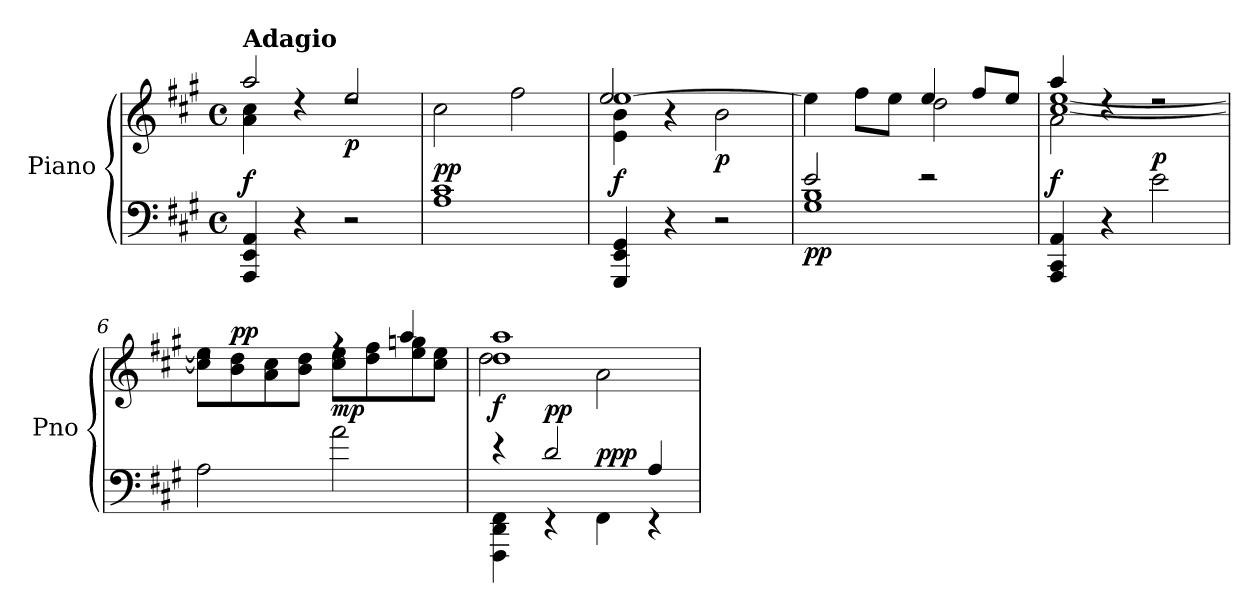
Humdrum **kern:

**kern	**kern	**dynam
*part1	*part1	*part1
*staff2	*staff1	*staff1/2
*I"Piano	*	*
*I'Pno	*	*
*clefF4	*clefG2	*
*k[f#c#g#]	*k[f#c#g#]	*
*M4/4	*M4/4	*
*met(c)	*met(c)	*
=1	=1	=1
*	*^	*
!	!LO:TX:a:B:t=Adagio	!	!
!	!	!	!LO:DY:a=2
4AAA/ 4EE/ 4AA/	2aa/	4a\ 4cc#\	f
4r	.	4rdd	.
!	!	!	!LO:DY:b
2r	2ee/	2rdd	p
=2	=2	=2	=2
!	!	!	!LO:DY:a=2
*	*v	*v	*
1A 1c#	2cc#\	pp
.	2ff#\	.
=3	=3	=3
*	*^	*
*	*	*^	*
!	!	!	!	!LO:DY:b
4GGG#/ 4EE/ 4GG#/	[1ee	2ee/	4e\ 4b\	f
4r	.	.	4r	.
!	!	!	!	!LO:DY:b
2r	.	2b\	2ryy	p
=4	=4	=4	=4	=4
*^	*	*	*	*
!	!	!	!	!	!LO:DY:b=2
*	*	*	*v	*v	*
2e/	1G# 1B	4ee\]	2ryy	pp
.	.	8ff#\L	.	.
.	.	8ee\J	.	.
2r	.	4ee/	2dd\	.
.	.	8ff#/L	.	.
.	.	8ee/J	.	.
*v	*v	*	*	*
!!LO:LB:g=z
=5	=5	=5	=5
*	*	*^	*
!	!	!	!	!LO:DY:a=2
4AAA/ 4CC#/ 4AA/	4aa/	[1cc# [1ee	2a\	f
4r	4rdd	.	.	.
!	!	!	!	!LO:DY:a=2
2e\	2rdd	.	2ryy	p
*	*	*v	*v	*
=6	=6	=6	=6
2A\	2rdd	8cc#\] 8ee\]L	.
!	!	!	!LO:DY:a
.	.	8b\ 8dd\	pp
.	.	8a\ 8cc#\	.
.	.	8b\ 8dd\J	.
!	!	!	!LO:DY:a=2
2a\	4rff	8cc#\ 8ee\L	mp
.	.	8dd\ 8ff#\	.
.	4aa/	8ee\ 8ggn\	.
.	.	8cc#\ 8ee\J	.
=7	=7	=7	=7
*^	*	*	*
!	!	!	!	!LO:DY:b
4r	4FFF#\ 4DD\ 4FF#\	1dd 1aa	2dd\	f
!	!	!	!	!LO:DY:a=2
2d/	4r	.	.	pp
!	!	!	!	!LO:DY:a=2
!	!	!	!	!LO:DY:n=1:b
.	4FF#\	.	2a\	pp p
4A/	4r	.	.	.
*v	*v	*	*	*
*	*v	*v	*
=	=	=
*-	*-	*-
